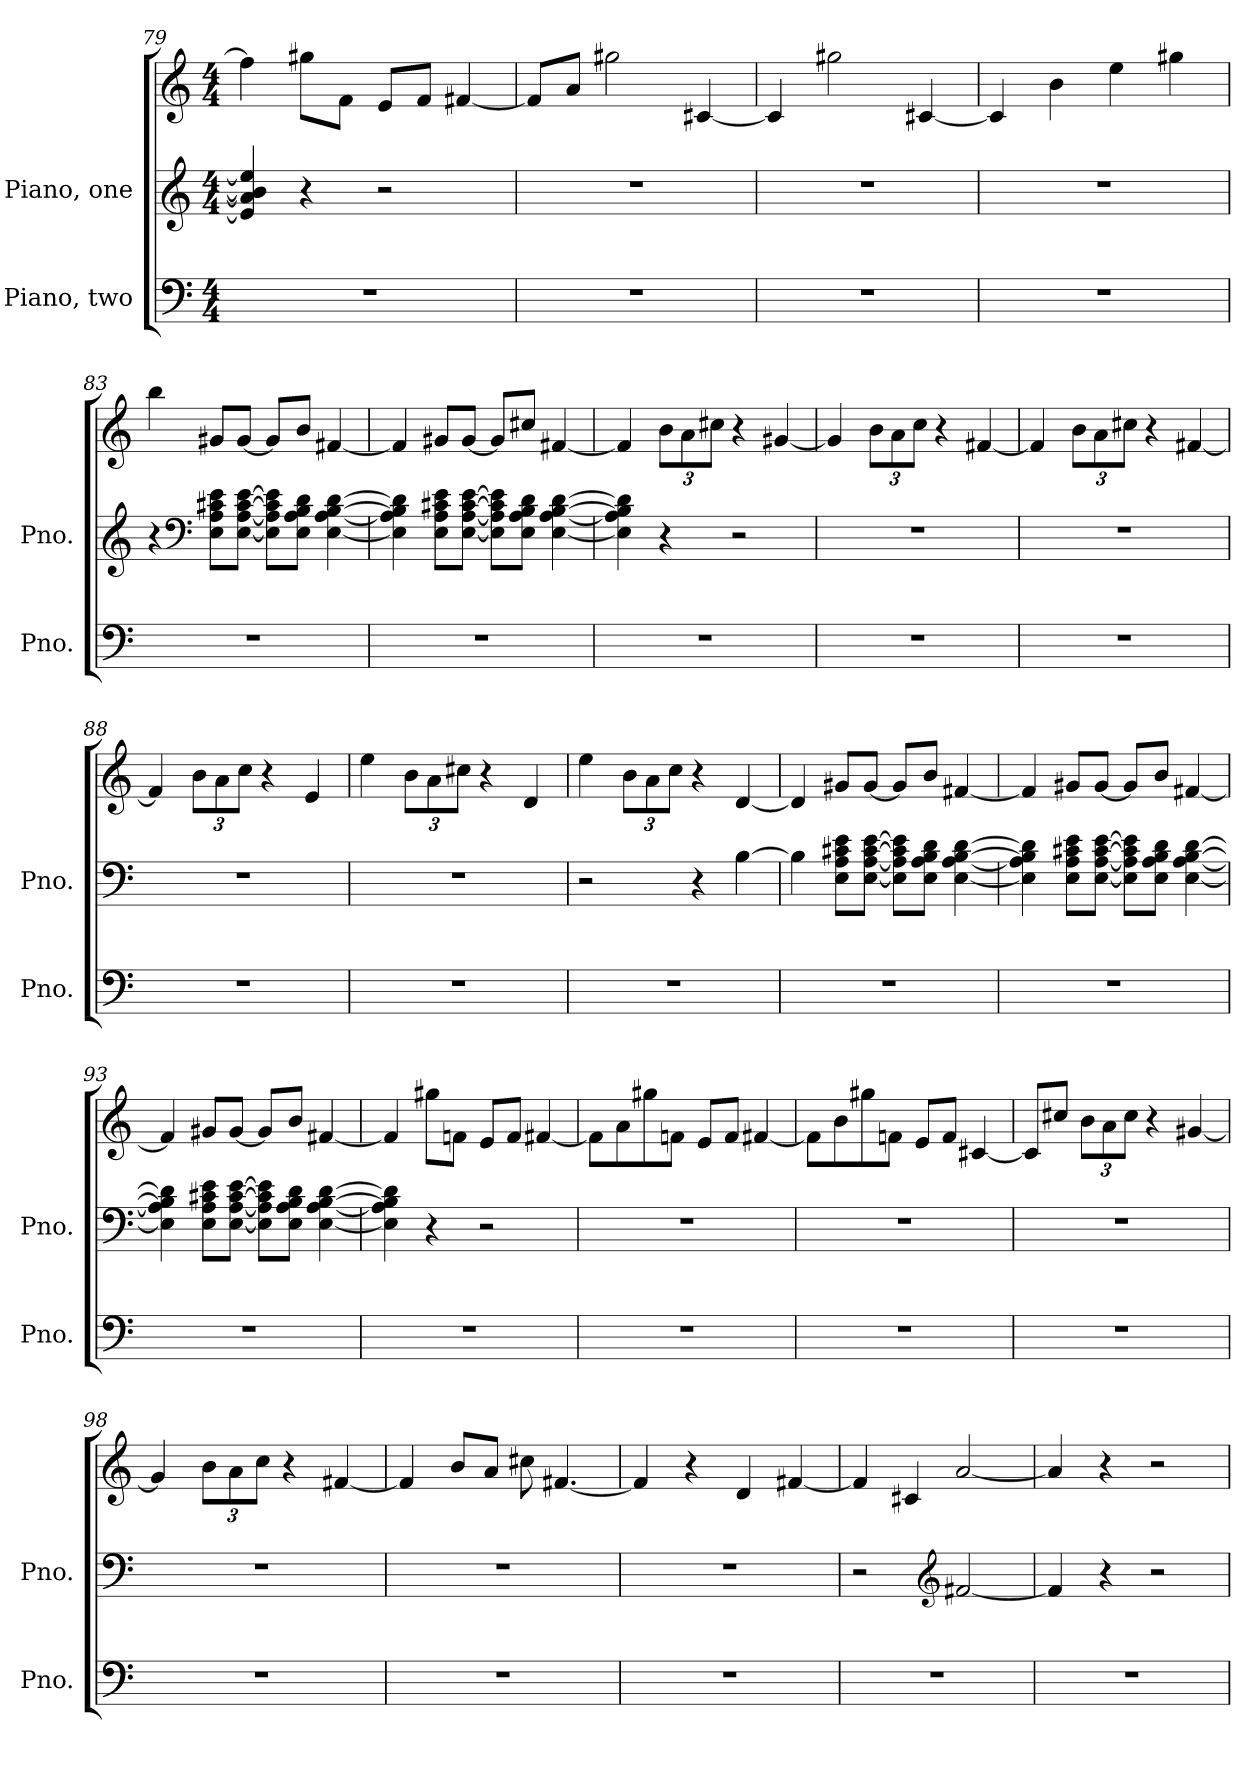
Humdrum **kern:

**kern	**kern	**kern
*part2	*part1	*part1
*staff3	*staff2	*staff1
*I"Piano, two	*I"Piano, one	*
*I'Pno.	*I'Pno.	*
!!LO:PB:g=z
*clefF4	*clefG2	*clefG2
*k[]	*k[]	*k[]
*M4/4	*M4/4	*M4/4
=79	=79	=79
1r	4e/] 4a/] 4b/] 4ee/]	4ff#\]
.	4r	8gg#X\L
.	.	8f\J
.	2r	8e/L
.	.	8f/J
.	.	[4f#X/
=80	=80	=80
1r	1r	8f#/L]
.	.	8a/J
.	.	2gg#X\
.	.	[4c#X/
=81	=81	=81
1r	1r	4c#/]
.	.	2gg#X\
.	.	[4c#X/
=82	=82	=82
1r	1r	4c#/]
.	.	4b\
.	.	4ee\
.	.	4gg#X\
=83	=83	=83
1r	4r	4bb\
*	*clefF4	*
.	8E\ 8A\ 8c#X\ 8e\L	8g#X/L
.	[8E\ [8A\ [8c#\ [8e\J	[8g#/J
.	8E\] 8A\] 8c#\] 8e\]L	8g#/L]
.	8E\ 8A\ 8B\ 8d\J	8b/J
.	[4E\ [4A\ [4B\ [4d\	[4f#X/
!!LO:LB:g=z
=84	=84	=84
1r	4E\] 4A\] 4B\] 4d\]	4f#/]
.	8E\ 8A\ 8c#X\ 8e\L	8g#X/L
.	[8E\ [8A\ [8c#\ [8e\J	[8g#/J
.	8E\] 8A\] 8c#\] 8e\]L	8g#/L]
.	8E\ 8A\ 8B\ 8d\J	8cc#X/J
.	[4E\ [4A\ [4B\ [4d\	[4f#X/
=85	=85	=85
1r	4E\] 4A\] 4B\] 4d\]	4f#/]
*	*	*Xbrackettup
.	4r	12b\L
.	.	12a\
.	.	12cc#X\J
.	2r	4r
.	.	[4g#X/
=86	=86	=86
1r	1r	4g#/]
.	.	12b\L
.	.	12a\
.	.	12cc\J
.	.	4r
.	.	[4f#X/
=87	=87	=87
1r	1r	4f#/]
.	.	12b\L
.	.	12a\
.	.	12cc#X\J
.	.	4r
.	.	[4f#X/
=88	=88	=88
1r	1r	4f#/]
.	.	12b\L
.	.	12a\
.	.	12cc\J
.	.	4r
.	.	4e/
!!LO:LB:g=z
=89	=89	=89
1r	1r	4ee\
.	.	12b\L
.	.	12a\
.	.	12cc#X\J
.	.	4r
.	.	4d/
=90	=90	=90
1r	2r	4ee\
.	.	12b\L
.	.	12a\
.	.	12cc\J
.	4r	4r
.	[4B\	[4d/
=91	=91	=91
1r	4B\]	4d/]
.	8E\ 8A\ 8c#X\ 8e\L	8g#X/L
.	[8E\ [8A\ [8c#\ [8e\J	[8g#/J
.	8E\] 8A\] 8c#\] 8e\]L	8g#/L]
.	8E\ 8A\ 8B\ 8d\J	8b/J
.	[4E\ [4A\ [4B\ [4d\	[4f#X/
=92	=92	=92
1r	4E\] 4A\] 4B\] 4d\]	4f#/]
.	8E\ 8A\ 8c#X\ 8e\L	8g#X/L
.	[8E\ [8A\ [8c#\ [8e\J	[8g#/J
.	8E\] 8A\] 8c#\] 8e\]L	8g#/L]
.	8E\ 8A\ 8B\ 8d\J	8b/J
.	[4E\ [4A\ [4B\ [4d\	[4f#X/
!!LO:LB:g=z
=93	=93	=93
1r	4E\] 4A\] 4B\] 4d\]	4f#/]
.	8E\ 8A\ 8c#X\ 8e\L	8g#X/L
.	[8E\ [8A\ [8c#\ [8e\J	[8g#/J
.	8E\] 8A\] 8c#\] 8e\]L	8g#/L]
.	8E\ 8A\ 8B\ 8d\J	8b/J
.	[4E\ [4A\ [4B\ [4d\	[4f#X/
=94	=94	=94
1r	4E\] 4A\] 4B\] 4d\]	4f#/]
.	4r	8gg#X\L
.	.	8fn\J
.	2r	8e/L
.	.	8f/J
.	.	[4f#X/
=95	=95	=95
1r	1r	8f#\L]
.	.	8a\
.	.	8gg#X\
.	.	8fn\J
.	.	8e/L
.	.	8f/J
.	.	[4f#X/
=96	=96	=96
1r	1r	8f#\L]
.	.	8b\
.	.	8gg#X\
.	.	8fn\J
.	.	8e/L
.	.	8f/J
.	.	[4c#X/
!!LO:PB:g=z
=97	=97	=97
1r	1r	8c#/L]
.	.	8cc#X/J
.	.	12b\L
.	.	12a\
.	.	12cc#\J
.	.	4r
.	.	[4g#X/
=98	=98	=98
1r	1r	4g#/]
.	.	12b\L
.	.	12a\
.	.	12cc\J
.	.	4r
.	.	[4f#X/
=99	=99	=99
1r	1r	4f#/]
.	.	8b/L
.	.	8a/J
.	.	8cc#X\
.	.	[4.f#X/
=100	=100	=100
1r	1r	4f#/]
.	.	4r
.	.	4d/
.	.	[4f#X/
=101	=101	=101
1r	2r	4f#/]
.	.	4c#X/
*	*clefG2	*
.	[2f#X/	[2a/
=102	=102	=102
1r	4f#/]	4a/]
.	4r	4r
.	2r	2r
=	=	=
*-	*-	*-
